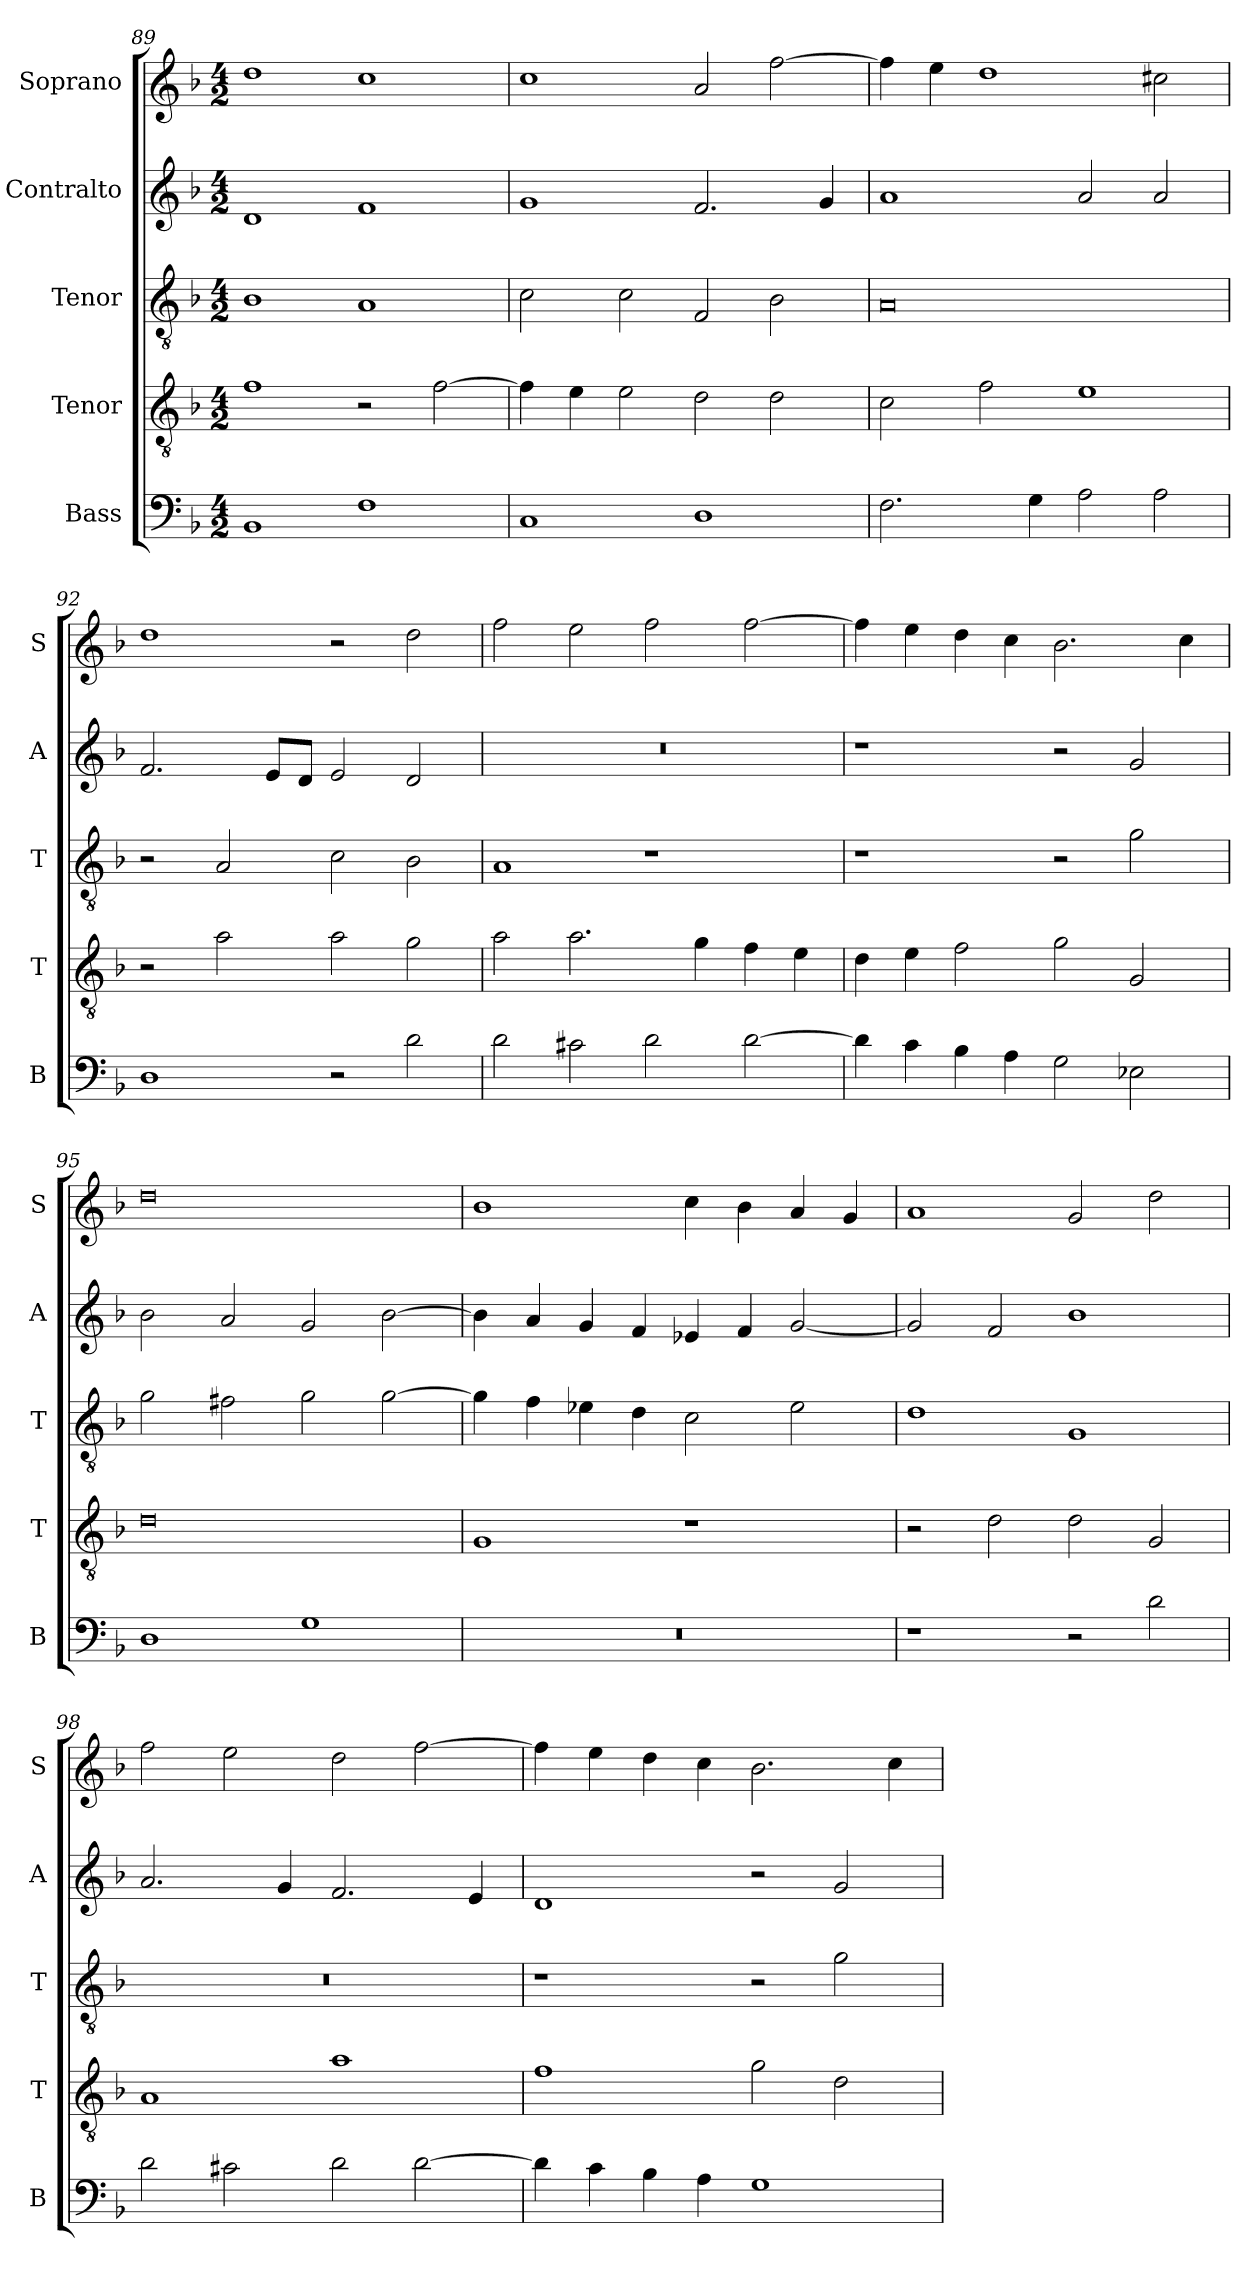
**kern	**kern	**kern	**kern	**kern
*part5	*part4	*part3	*part2	*part1
*staff5	*staff4	*staff3	*staff2	*staff1
*I"Bass	*I"Tenor	*I"Tenor	*I"Contralto	*I"Soprano
*I'B	*I'T	*I'T	*I'A	*I'S
*clefF4	*clefGv2	*clefGv2	*clefG2	*clefG2
*k[b-]	*k[b-]	*k[b-]	*k[b-]	*k[b-]
*G:dor	*G:dor	*G:dor	*G:dor	*G:dor
*M4/2	*M4/2	*M4/2	*M4/2	*M4/2
=89	=89	=89	=89	=89
1BB-	1f	1B-	1d	1dd
1F	2r	1A	1f	1cc
.	[2f	.	.	.
=90	=90	=90	=90	=90
1C	4f]	2c	1g	1cc
.	4e	.	.	.
.	2e	2c	.	.
1D	2d	2F	2.f	2a
.	2d	2B-	.	[2ff
.	.	.	4g	.
=91	=91	=91	=91	=91
2.F	2c	0A	1a	4ff]
.	.	.	.	4ee
.	2f	.	.	1dd
4G	.	.	.	.
2A	1e	.	2a	.
2A	.	.	2a	2cc#X
=92	=92	=92	=92	=92
1D	2r	2r	2.f	1dd
.	2a	2A	.	.
.	.	.	8e/L	.
.	.	.	8d/J	.
2r	2a	2c	2e	2r
2d	2g	2B-	2d	2dd
=93	=93	=93	=93	=93
2d	2a	1A	0r	2ff
2c#X	2.a	.	.	2ee
2d	.	1r	.	2ff
.	4g	.	.	.
[2d	4f	.	.	[2ff
.	4e	.	.	.
=94	=94	=94	=94	=94
4d]	4d	1r	1r	4ff]
4c	4e	.	.	4ee
4B-	2f	.	.	4dd
4A	.	.	.	4cc
2G	2g	2r	2r	2.b-
2E-X	2G	2g	2g	.
.	.	.	.	4cc
=95	=95	=95	=95	=95
1D	0d	2g	2b-	0dd
.	.	2f#X	2a	.
1G	.	2g	2g	.
.	.	[2g	[2b-	.
=96	=96	=96	=96	=96
0r	1G	4g]	4b-]	1b-
.	.	4f	4a	.
.	.	4e-X	4g	.
.	.	4d	4f	.
.	1r	2c	4e-X	4cc
.	.	.	4f	4b-
.	.	2e-	[2g	4a
.	.	.	.	4g
=97	=97	=97	=97	=97
1r	2r	1d	2g]	1a
.	2d	.	2f	.
2r	2d	1G	1b-	2g
2d	2G	.	.	2dd
=98	=98	=98	=98	=98
2d	1A	0r	2.a	2ff
2c#X	.	.	.	2ee
.	.	.	4g	.
2d	1a	.	2.f	2dd
[2d	.	.	.	[2ff
.	.	.	4e	.
=99	=99	=99	=99	=99
4d]	1f	1r	1d	4ff]
4c	.	.	.	4ee
4B-	.	.	.	4dd
4A	.	.	.	4cc
1G	2g	2r	2r	2.b-
.	2d	2g	2g	.
.	.	.	.	4cc
=	=	=	=	=
*-	*-	*-	*-	*-
